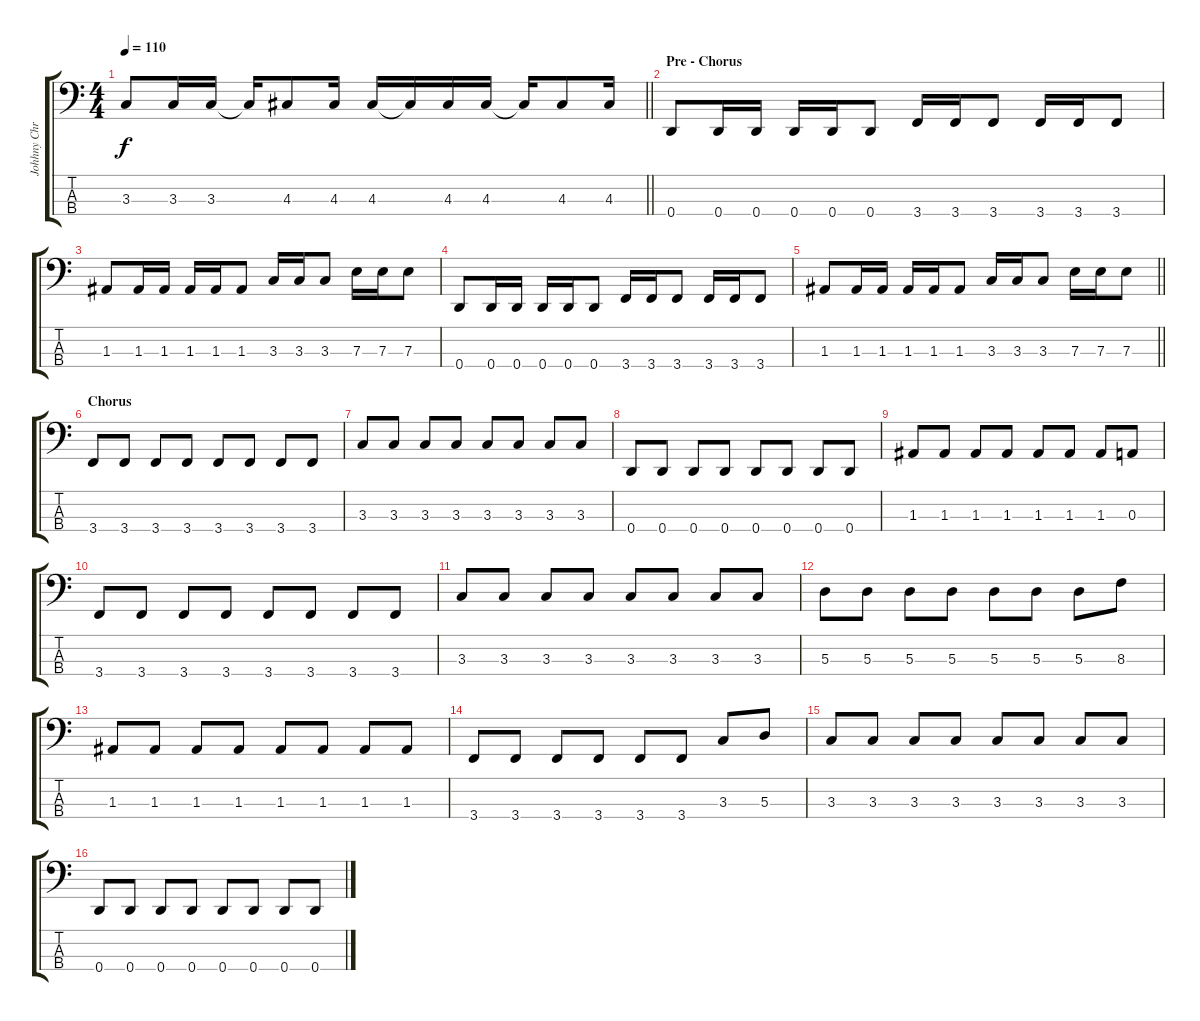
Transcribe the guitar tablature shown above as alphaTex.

\track ("Johhny Christ - Bass" "Johhny Chr") {instrument electricbasspick}
\staff {score tabs}
\tuning (G2 D2 A1 D1) {hide}
\ts (4 4)
\tempo 110
\clef f4
\barLineRight lightlight
\ks c
3.3.8{dy f} 3.3.16 3.3.16 3.3{t}.16 4.3.8 4.3.16 4.3.16 4.3{t}.16 4.3.16 4.3.16 4.3{t}.16 4.3.8 4.3.16 |
\section ("" "Pre - Chorus")
0.4.8 0.4.16 0.4.16 0.4.16 0.4.16 0.4.8 3.4.16 3.4.16 3.4.8 3.4.16 3.4.16 3.4.8 |
1.3.8 1.3.16 1.3.16 1.3.16 1.3.16 1.3.8 3.3.16 3.3.16 3.3.8 7.3.16 7.3.16 7.3.8 |
0.4.8 0.4.16 0.4.16 0.4.16 0.4.16 0.4.8 3.4.16 3.4.16 3.4.8 3.4.16 3.4.16 3.4.8 |
\barLineRight lightlight
1.3.8 1.3.16 1.3.16 1.3.16 1.3.16 1.3.8 3.3.16 3.3.16 3.3.8 7.3.16 7.3.16 7.3.8 |
\section ("" "Chorus")
3.4.8 3.4.8 3.4.8 3.4.8 3.4.8 3.4.8 3.4.8 3.4.8 |
3.3.8 3.3.8 3.3.8 3.3.8 3.3.8 3.3.8 3.3.8 3.3.8 |
0.4.8 0.4.8 0.4.8 0.4.8 0.4.8 0.4.8 0.4.8 0.4.8 |
1.3.8 1.3.8 1.3.8 1.3.8 1.3.8 1.3.8 1.3.8 0.3.8 |
3.4.8 3.4.8 3.4.8 3.4.8 3.4.8 3.4.8 3.4.8 3.4.8 |
3.3.8 3.3.8 3.3.8 3.3.8 3.3.8 3.3.8 3.3.8 3.3.8 |
5.3.8 5.3.8 5.3.8 5.3.8 5.3.8 5.3.8 5.3.8 8.3.8 |
1.3.8 1.3.8 1.3.8 1.3.8 1.3.8 1.3.8 1.3.8 1.3.8 |
3.4.8 3.4.8 3.4.8 3.4.8 3.4.8 3.4.8 3.3.8 5.3.8 |
3.3.8 3.3.8 3.3.8 3.3.8 3.3.8 3.3.8 3.3.8 3.3.8 |
0.4.8 0.4.8 0.4.8 0.4.8 0.4.8 0.4.8 0.4.8 0.4.8
